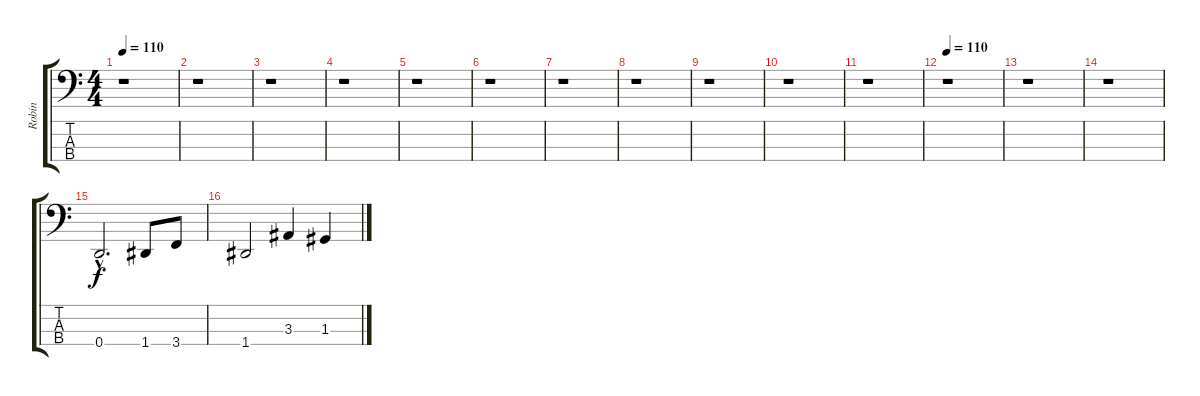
\track ("Robin" "Robin") {instrument electricbasspick}
\staff {score tabs}
\tuning (F2 C2 G1 D1) {hide}
\ts (4 4)
\tempo 110
\tempo 100
\tempo 110
\clef f4
\ks c
r.1{dy f instrument electricbasspick} |
r.1 |
r.1 |
r.1 |
r.1 |
r.1 |
r.1 |
r.1 |
r.1 |
r.1 |
r.1 |
\tempo 110
r.1 |
r.1 |
r.1 |
0.4{hac}.2{d} 1.4.8 3.4.8 |
1.4.2 3.3.4 1.3.4
